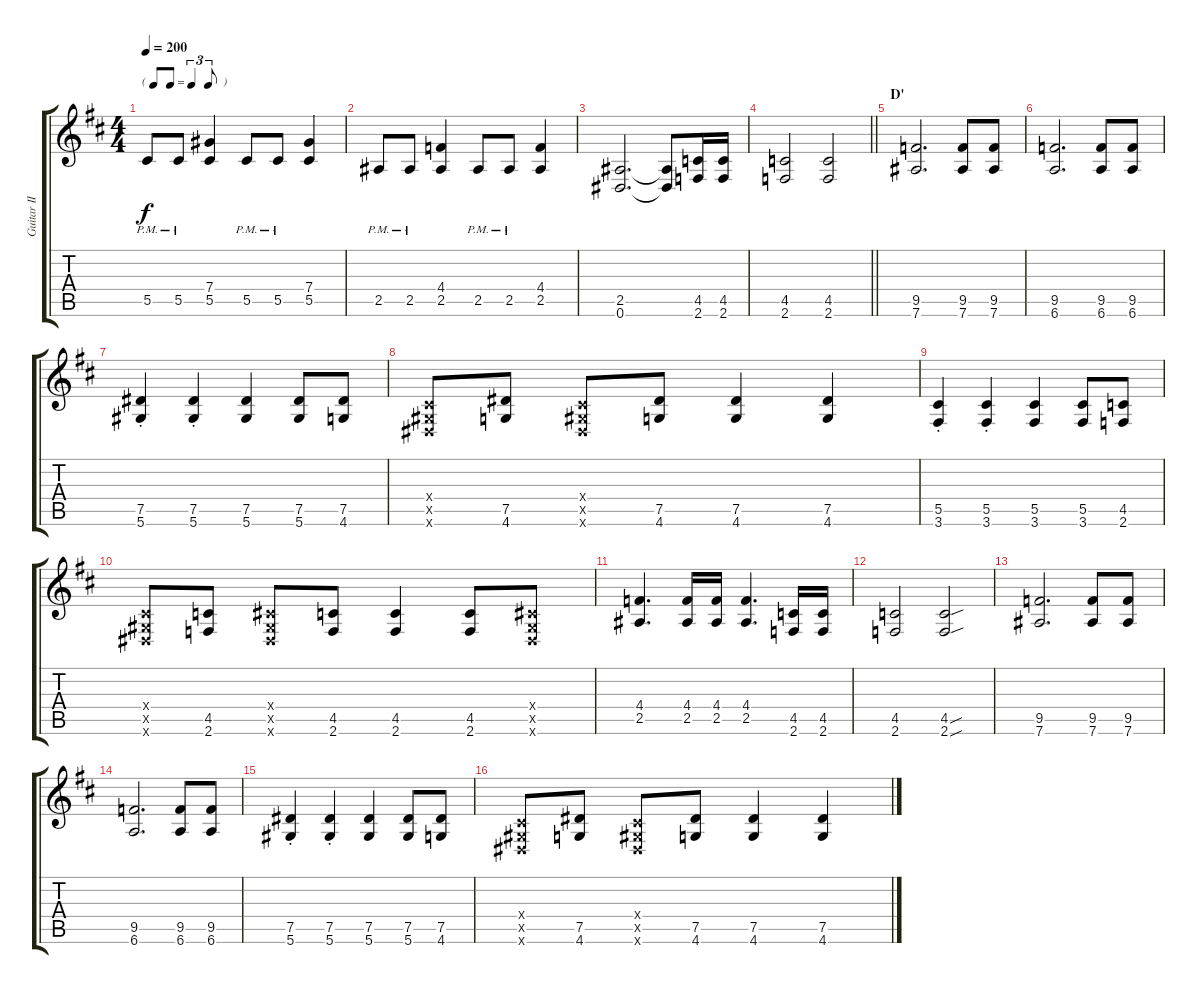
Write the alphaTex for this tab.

\track ("Guitar II (Hitsugi)" "Guitar II ") {instrument overdrivenguitar}
\staff {score tabs}
\tuning (Eb4 Bb3 Gb3 Db3 Ab2 Eb2) {hide}
\ts (4 4)
\tf triplet8th
\tempo 200
\clef g2
\ks d
5.5{pm}.8{dy f} 5.5{pm}.8 (7.4 5.5).4 5.5{pm}.8 5.5{pm}.8 (7.4 5.5).4 |
2.5{pm}.8 2.5{pm}.8 (4.4 2.5).4 2.5{pm}.8 2.5{pm}.8 (4.4 2.5).4 |
(2.5 0.6).2{d} (2.5{t} 0.6{t}).8 (4.5 2.6).16 (4.5 2.6).16 |
\barLineRight lightlight
(4.5 2.6).2 (4.5 2.6).2 |
\section ("" "D'")
(9.5 7.6).2{d} (9.5 7.6).8 (9.5 7.6).8 |
(9.5 6.6).2{d} (9.5 6.6).8 (9.5 6.6).8 |
(7.5{st} 5.6{st}).4 (7.5{st} 5.6{st}).4 (7.5 5.6).4 (7.5 5.6).8 (7.5 4.6).8 |
(0.4{x} 0.5{x} 0.6{x}).8 (7.5 4.6).8 (0.4{x} 0.5{x} 0.6{x}).8 (7.5 4.6).8 (7.5 4.6).4 (7.5 4.6).4 |
(5.5{st} 3.6{st}).4 (5.5{st} 3.6{st}).4 (5.5 3.6).4 (5.5 3.6).8 (4.5 2.6).8 |
(0.4{x} 0.5{x} 0.6{x}).8 (4.5 2.6).8 (0.4{x} 0.5{x} 0.6{x}).8 (4.5 2.6).8 (4.5 2.6).4 (4.5 2.6).8 (0.4{x} 0.5{x} 0.6{x}).8 |
(4.4 2.5).4{d} (4.4 2.5).16 (4.4 2.5).16 (4.4 2.5).4{d} (4.5 2.6).16 (4.5 2.6).16 |
(4.5 2.6).2 (4.5{sou} 2.6{sou}).2 |
(9.5 7.6).2{d} (9.5 7.6).8 (9.5 7.6).8 |
(9.5 6.6).2{d} (9.5 6.6).8 (9.5 6.6).8 |
(7.5{st} 5.6{st}).4 (7.5{st} 5.6{st}).4 (7.5 5.6).4 (7.5 5.6).8 (7.5 4.6).8 |
(0.4{x} 0.5{x} 0.6{x}).8 (7.5 4.6).8 (0.4{x} 0.5{x} 0.6{x}).8 (7.5 4.6).8 (7.5 4.6).4 (7.5 4.6).4
